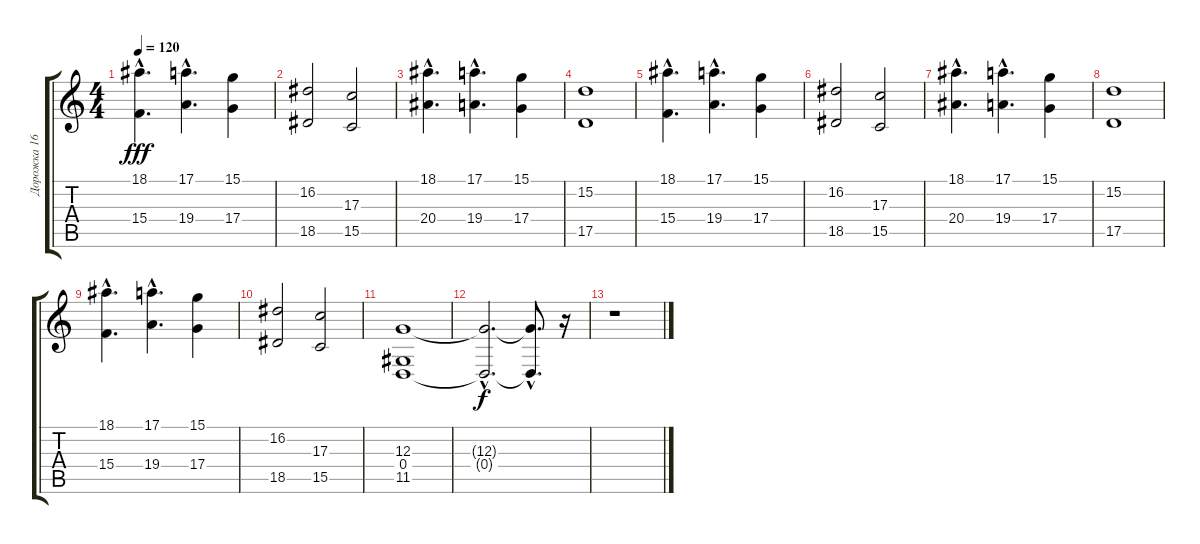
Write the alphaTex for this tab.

\track ("Дорожка 16" "Дорожка 16") {instrument acousticgrandpiano}
\staff {score tabs}
\tuning (E4 B3 G3 D3 A2 E2) {hide}
\ts (4 4)
\tempo 120
\clef g2
\ks c
(18.1{hac} 15.4{hac}).4{d dy fff} (17.1{hac} 19.4{hac}).4{d} (15.1 17.4).4 |
(16.2 18.5).2 (17.3 15.5).2 |
(18.1{hac} 20.4{hac}).4{d} (17.1{hac} 19.4{hac}).4{d} (15.1 17.4).4 |
(15.2 17.5).1 |
(18.1{hac} 15.4{hac}).4{d} (17.1{hac} 19.4{hac}).4{d} (15.1 17.4).4 |
(16.2 18.5).2 (17.3 15.5).2 |
(18.1{hac} 20.4{hac}).4{d} (17.1{hac} 19.4{hac}).4{d} (15.1 17.4).4 |
(15.2 17.5).1 |
(18.1{hac} 15.4{hac}).4{d} (17.1{hac} 19.4{hac}).4{d} (15.1 17.4).4 |
(16.2 18.5).2 (17.3 15.5).2 |
(12.3 0.4 11.5).1 |
(12.3{hac t} 0.4{hac t}).2{d dy f} (12.3{t} 0.4{hac t}).8{d} r.16 |
r.1
